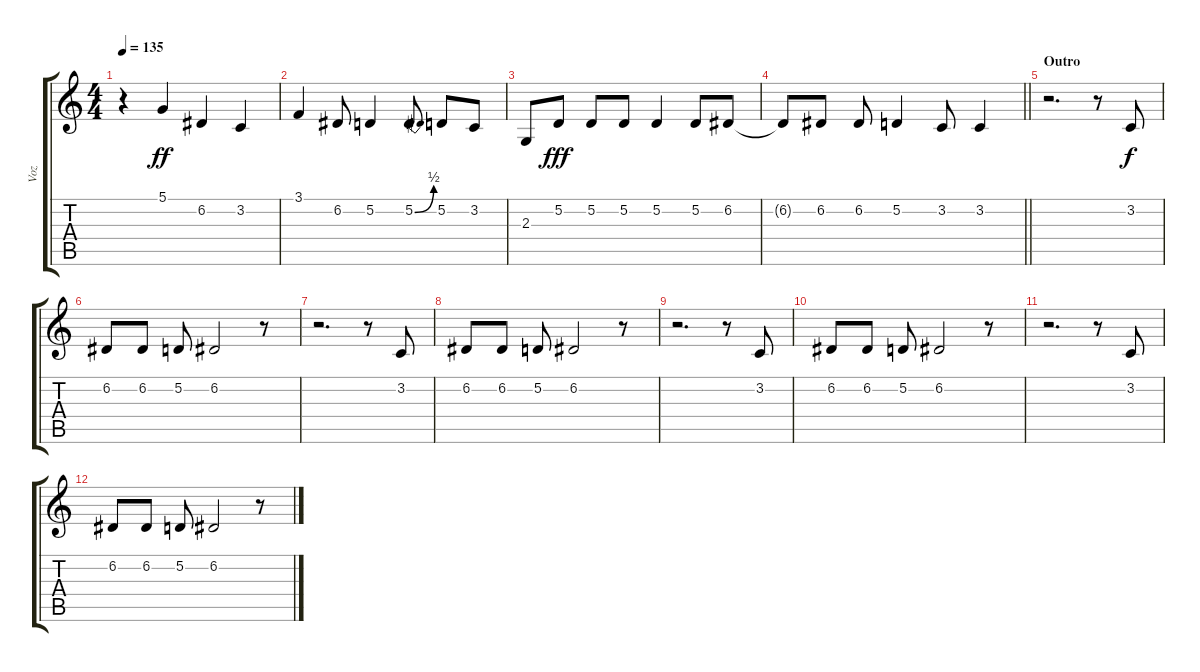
\track ("Voz" "Voz") {instrument oboe}
\staff {score tabs}
\tuning (D4 A3 F3 C3 G2 C2) {hide}
\ts (4 4)
\tempo 135
\clef g2
\ks c
r.4{dy ff} 5.1.4 6.2.4 3.2.4 |
3.1.4 6.2.8 5.2.4 5.2{be (bend 0 0 60 2)}.8 5.2.8 3.2.8 |
2.3.8 5.2.8{dy fff} 5.2.8 5.2.8 5.2.4 5.2.8 6.2.8 |
\barLineRight lightlight
6.2{t}.8 6.2.8 6.2.8 5.2.4 3.2.8 3.2.4 |
\section ("" "Outro")
r.2{d} r.8 3.2.8{dy f} |
6.2.8 6.2.8 5.2.8 6.2.2 r.8 |
r.2{d} r.8 3.2.8 |
6.2.8 6.2.8 5.2.8 6.2.2 r.8 |
r.2{d} r.8 3.2.8 |
6.2.8 6.2.8 5.2.8 6.2.2 r.8 |
r.2{d} r.8 3.2.8 |
6.2.8 6.2.8 5.2.8 6.2.2 r.8
